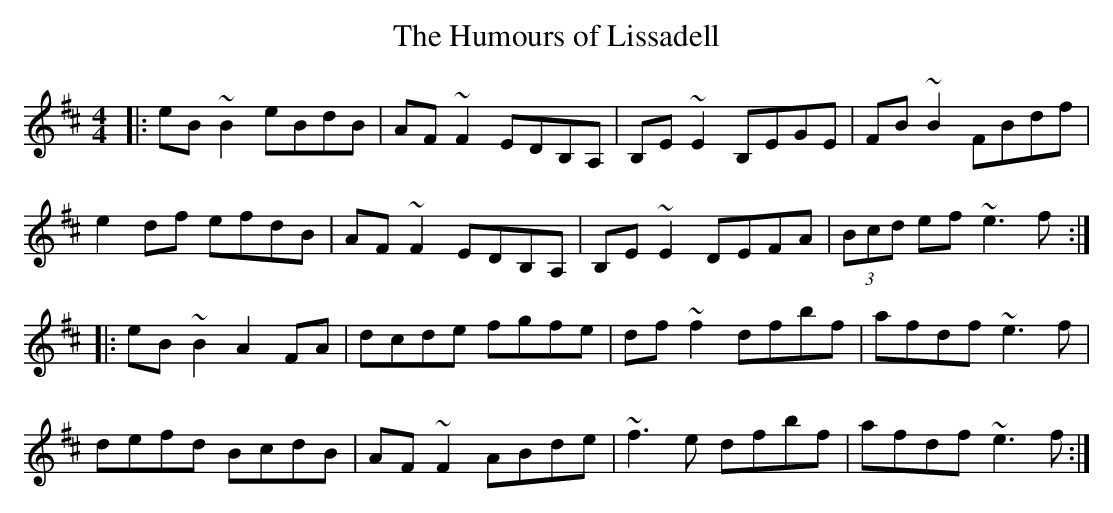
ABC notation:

X:1
T:The Humours of Lissadell
M:4/4
L:1/8
K:Edor
|:eB~B2 eBdB|AF~F2 EDB,A,|B,E~E2 B,EGE|FB~B2 FBdf|
e2df efdB|AF~F2 EDB,A,|B,E~E2 DEFA|(3Bcd ef ~e3f:|
|:eB~B2 A2FA|dcde fgfe|df~f2 dfbf|afdf ~e3f|
defd BcdB|AF~F2 ABde|~f3e dfbf|afdf ~e3f:|
